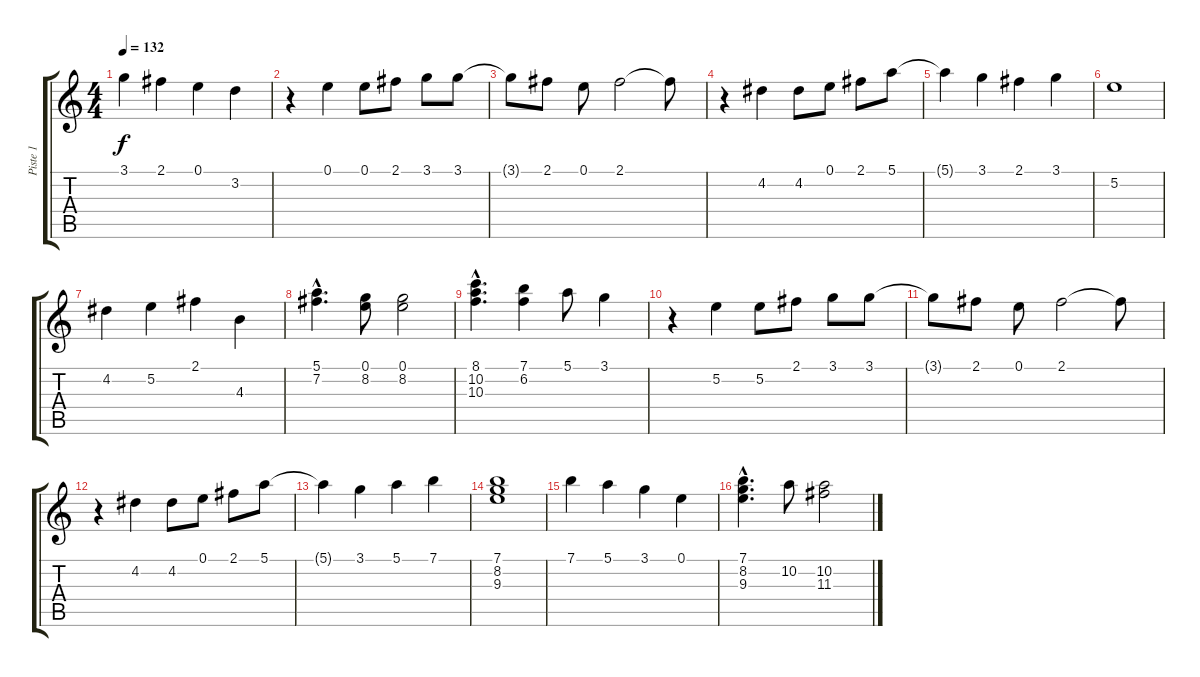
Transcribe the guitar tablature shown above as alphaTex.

\track ("Piste 1" "Piste 1") {instrument acousticguitarsteel}
\staff {score tabs}
\tuning (E4 B3 G3 D3 A2 E2) {hide}
\ts (4 4)
\tempo 132
\clef g2
\ks c
3.1.4{dy f} 2.1.4 0.1.4 3.2.4 |
r.4 0.1.4 0.1.8 2.1.8 3.1.8 3.1.8 |
3.1{t}.8 2.1.8 0.1.8 2.1.2 2.1{t}.8 |
r.4 4.2.4 4.2.8 0.1.8 2.1.8 5.1.8 |
5.1{t}.4 3.1.4 2.1.4 3.1.4 |
5.2.1 |
4.2.4 5.2.4 2.1.4 4.3.4 |
(5.1{hac} 7.2{hac}).4{d} (0.1 8.2).8 (0.1 8.2).2 |
(8.1{hac} 10.2{hac} 10.3{hac}).4{d} (7.1 6.2).4 5.1.8 3.1.4 |
r.4 5.2.4 5.2.8 2.1.8 3.1.8 3.1.8 |
3.1{t}.8 2.1.8 0.1.8 2.1.2 2.1{t}.8 |
r.4 4.2.4 4.2.8 0.1.8 2.1.8 5.1.8 |
5.1{t}.4 3.1.4 5.1.4 7.1.4 |
(7.1 8.2 9.3).1 |
7.1.4 5.1.4 3.1.4 0.1.4 |
(7.1{hac} 8.2{hac} 9.3{hac}).4{d} 10.2.8 (10.2 11.3).2
